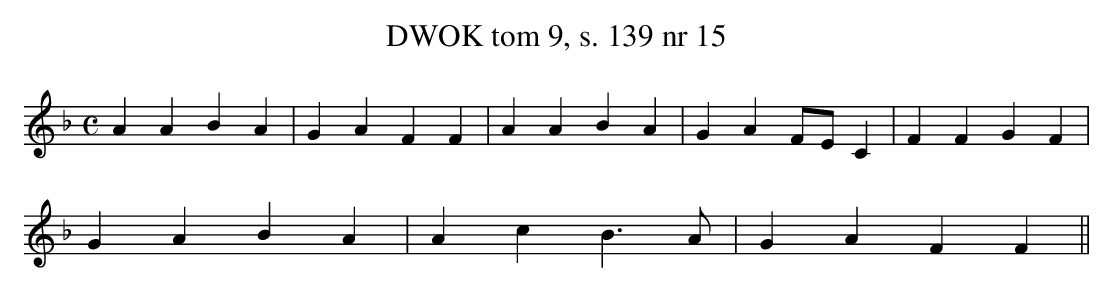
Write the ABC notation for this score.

X:1
T:DWOK tom 9, s. 139 nr 15
L:1/16
M:C
K:F
A4A4 B4A4|G4A4 F4F4|A4A4 B4A4|G4A4 F2E2C4|F4F4 G4F4|
G4A4 B4A4|A4c4 B6A2|G4A4 F4F4||
